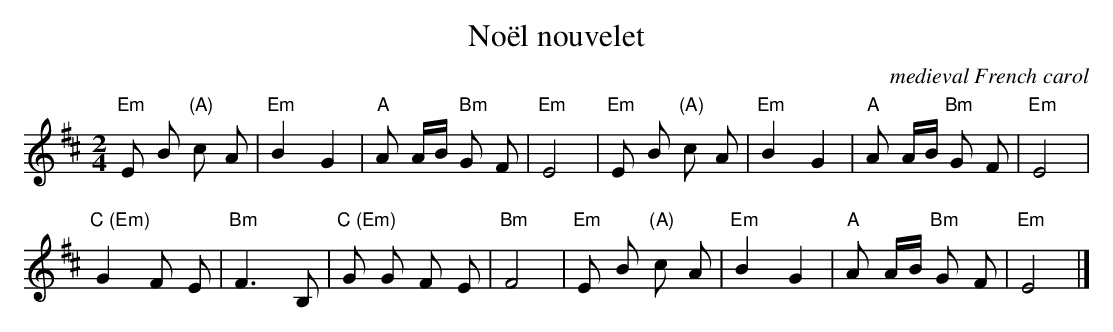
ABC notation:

X:1
T:No\"el nouvelet
C:medieval French carol
M:2/4
L:1/8
K:Edor
"Em"E B "(A)"c A | "Em"B2 G2 | "A"A A/B/ " Bm"G F | "Em"E4 | \
"Em"E B "(A)"c A | "Em"B2 G2 | "A"A A/B/ "Bm"G F | "Em"E4 |
"C (Em)"G2 F E | "Bm"F3 B, | "C (Em)"G G F E | "Bm"F4 | \
"Em"E B "(A)"c A | "Em"B2 G2 | "A"A A/B/ "Bm"G F | "Em"E4 |]
